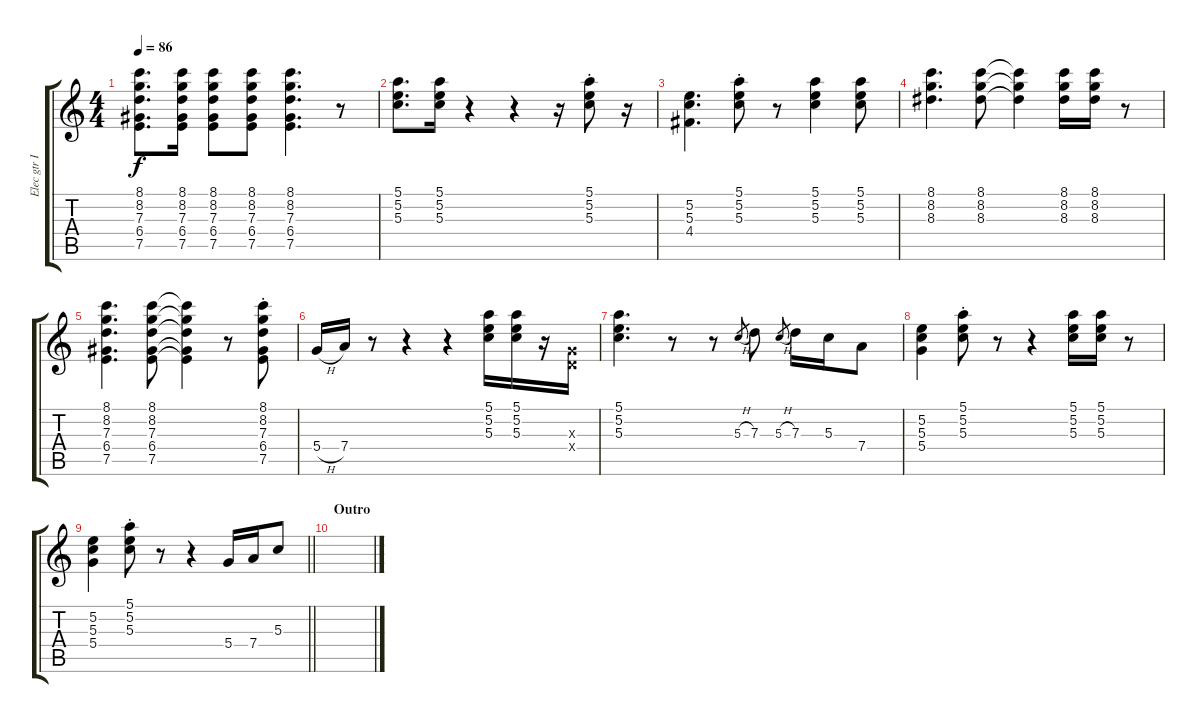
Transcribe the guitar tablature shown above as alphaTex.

\track ("Elec gtr II" "Elec gtr I") {instrument acousticguitarsteel}
\staff {score tabs}
\tuning (E4 B3 G3 D3 A2 E2) {hide}
\ts (4 4)
\tempo 86
\clef g2
\ks c
(8.1 8.2 7.3 6.4 7.5).8{d dy f} (8.1 8.2 7.3 6.4 7.5).16 (8.1 8.2 7.3 6.4 7.5).8 (8.1 8.2 7.3 6.4 7.5).8 (8.1 8.2 7.3 6.4 7.5).4{d} r.8 |
(5.1 5.2 5.3).8{d} (5.1 5.2 5.3).16 r.4 r.4 r.16 (5.1{st} 5.2 5.3).8 r.16 |
(5.2 5.3 4.4).4{d} (5.1{st} 5.2 5.3).8 r.8 (5.1 5.2 5.3).4 (5.1 5.2 5.3).8 |
(8.1 8.2 8.3).4{d} (8.1 8.2 8.3).8 (8.1{t} 8.2{t} 8.3{t}).4 (8.1 8.2 8.3).16 (8.1 8.2 8.3).16 r.8 |
(8.1 8.2 7.3 6.4 7.5).4{d} (8.1 8.2 7.3 6.4 7.5).8 (8.1{t} 8.2{t} 7.3{t} 6.4{t} 7.5{t}).4 r.8 (8.1{st} 8.2 7.3 6.4 7.5).8 |
5.4{h}.16 7.4.16 r.8 r.4 r.4 (5.1 5.2 5.3).16 (5.1 5.2 5.3).16 r.16 (0.3{x} 0.4{x}).16 |
(5.1 5.2 5.3).4{d} r.8 r.8 5.3{h}.8{gr} 7.3.8 5.3{h}.8{gr} 7.3.16 5.3.16 7.4.8 |
(5.2 5.3 5.4).4 (5.1{st} 5.2 5.3).8 r.8 r.4 (5.1 5.2 5.3).16 (5.1 5.2 5.3).16 r.8 |
\barLineRight lightlight
(5.2 5.3 5.4).4 (5.1{st} 5.2 5.3).8 r.8 r.4 5.4.16 7.4.16 5.3.8 |
\section ("" "Outro")
